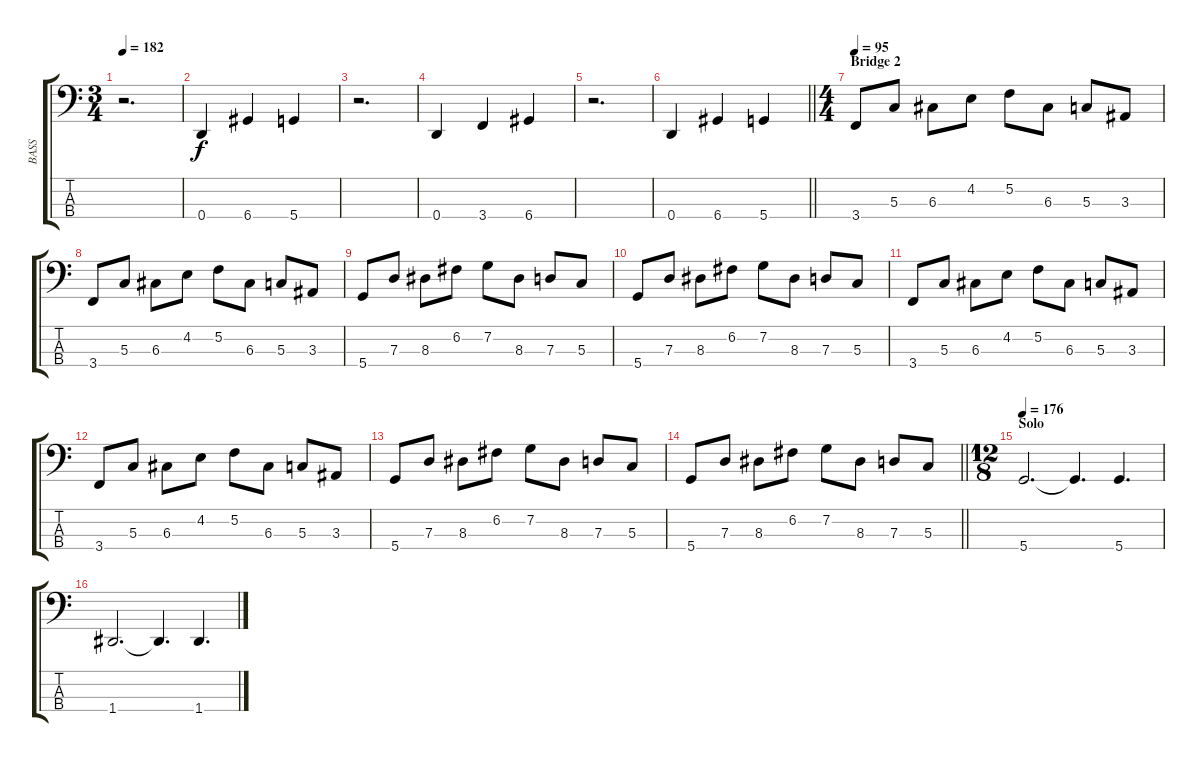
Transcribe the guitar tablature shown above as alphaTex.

\track ("BASS" "BASS") {instrument electricbassfinger}
\staff {score tabs}
\tuning (F2 C2 G1 D1) {hide}
\ts (3 4)
\tempo 182
\clef f4
\ks c
r.2{d dy f} |
0.4.4 6.4.4 5.4.4 |
r.2{d} |
0.4.4 3.4.4 6.4.4 |
r.2{d} |
\barLineRight lightlight
0.4.4 6.4.4 5.4.4 |
\ts (4 4)
\section ("" "Bridge 2")
\tempo 95
3.4.8 5.3.8 6.3.8 4.2.8 5.2.8 6.3.8 5.3.8 3.3.8 |
3.4.8 5.3.8 6.3.8 4.2.8 5.2.8 6.3.8 5.3.8 3.3.8 |
5.4.8 7.3.8 8.3.8 6.2.8 7.2.8 8.3.8 7.3.8 5.3.8 |
5.4.8 7.3.8 8.3.8 6.2.8 7.2.8 8.3.8 7.3.8 5.3.8 |
3.4.8 5.3.8 6.3.8 4.2.8 5.2.8 6.3.8 5.3.8 3.3.8 |
3.4.8 5.3.8 6.3.8 4.2.8 5.2.8 6.3.8 5.3.8 3.3.8 |
5.4.8 7.3.8 8.3.8 6.2.8 7.2.8 8.3.8 7.3.8 5.3.8 |
\barLineRight lightlight
5.4.8 7.3.8 8.3.8 6.2.8 7.2.8 8.3.8 7.3.8 5.3.8 |
\ts (12 8)
\section ("" "Solo")
\tempo 176
5.4.2{d} 5.4{t}.4{d} 5.4.4{d} |
1.4.2{d} 1.4{t}.4{d} 1.4.4{d}
